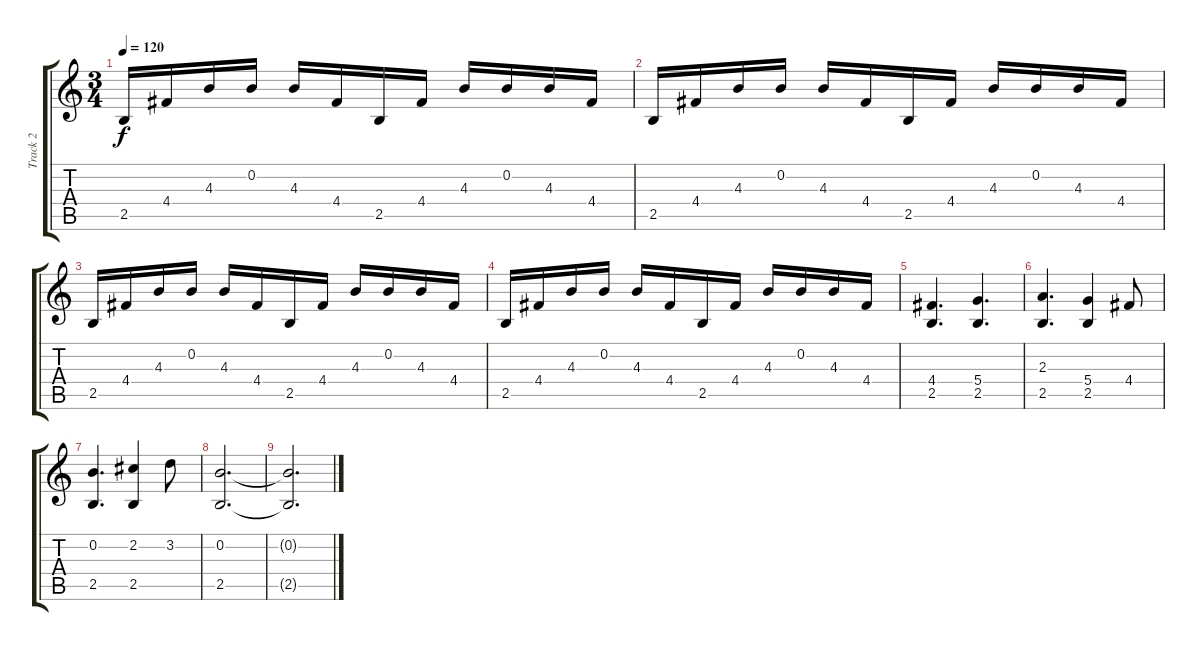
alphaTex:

\track ("Track 2" "Track 2") {instrument acousticguitarnylon}
\staff {score tabs}
\tuning (E4 B3 G3 D3 A2 E2) {hide}
\ts (3 4)
\tempo 120
\clef g2
\ks c
2.5.16{dy f} 4.4.16 4.3.16 0.2.16 4.3.16 4.4.16 2.5.16 4.4.16 4.3.16 0.2.16 4.3.16 4.4.16 |
2.5.16 4.4.16 4.3.16 0.2.16 4.3.16 4.4.16 2.5.16 4.4.16 4.3.16 0.2.16 4.3.16 4.4.16 |
2.5.16 4.4.16 4.3.16 0.2.16 4.3.16 4.4.16 2.5.16 4.4.16 4.3.16 0.2.16 4.3.16 4.4.16 |
2.5.16 4.4.16 4.3.16 0.2.16 4.3.16 4.4.16 2.5.16 4.4.16 4.3.16 0.2.16 4.3.16 4.4.16 |
(4.4 2.5).4{d} (5.4 2.5).4{d} |
(2.3 2.5).4{d} (5.4 2.5).4 4.4.8 |
(0.2 2.5).4{d} (2.2 2.5).4 3.2.8 |
(0.2 2.5).2{d} |
(0.2{t} 2.5{t}).2{d}
